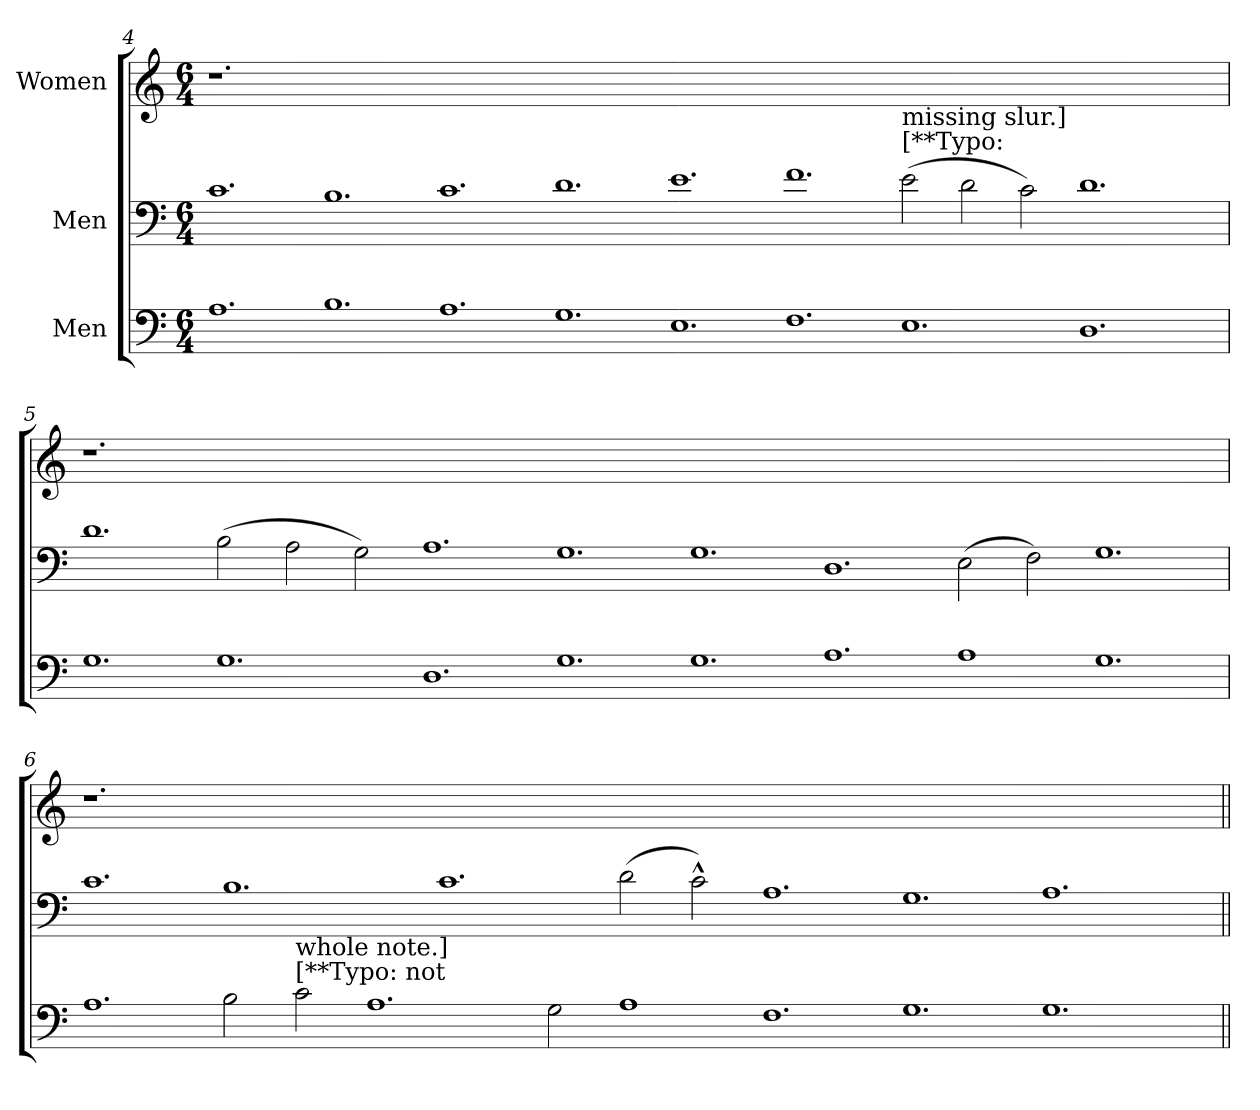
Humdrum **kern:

**kern	**kern	**kern
*part3	*part2	*part1
*staff3	*staff2	*staff1
*I"Men	*I"Men	*I"Women
*clefF4	*clefF4	*clefG2
*k[]	*k[]	*k[]
*M6/4	*M6/4	*M6/4
=4	=4	=4
1.A	1.c	1.r
1.B	1.B	000ryy
1.A	1.c	.
1.G	1.d	.
1.E	1.e	.
1.F	1.f	.
!	!LO:TX:a:t=[**Typo&colon;	!
!	!LO:TX:a:t=missing slur.]	!
1.E	(>2e\	.
.	2d\	0ryy
.	2c\)	.
1.D	1.d	.
.	.	2ryy
!!LO:LB:g=z
=5	=5	=5
1.G	1.d	1.r
1.G	(>2B\	000ryy
.	2A\	.
.	2G\)	.
1.D	1.A	.
1.G	1.G	.
1.G	1.G	.
1.A	1.D	.
1A	(<2E\	.
.	2F\)	0ryy
1.G	1.G	.
=6	=6	=6
1.A	1.c	1.r
2B\	1.B	000ryy
!LO:TX:a:t=[**Typo&colon; not	!	!
!LO:TX:a:t=whole note.]	!	!
2c\	.	.
1.A	.	.
.	1.c	.
2G\	.	.
1A	(>2d\	.
.	2c^^\)	.
1.F	1.A	.
1.G	1.G	.
1.G	1.A	.
.	.	2ryy
=||	=||	=||
*-	*-	*-
